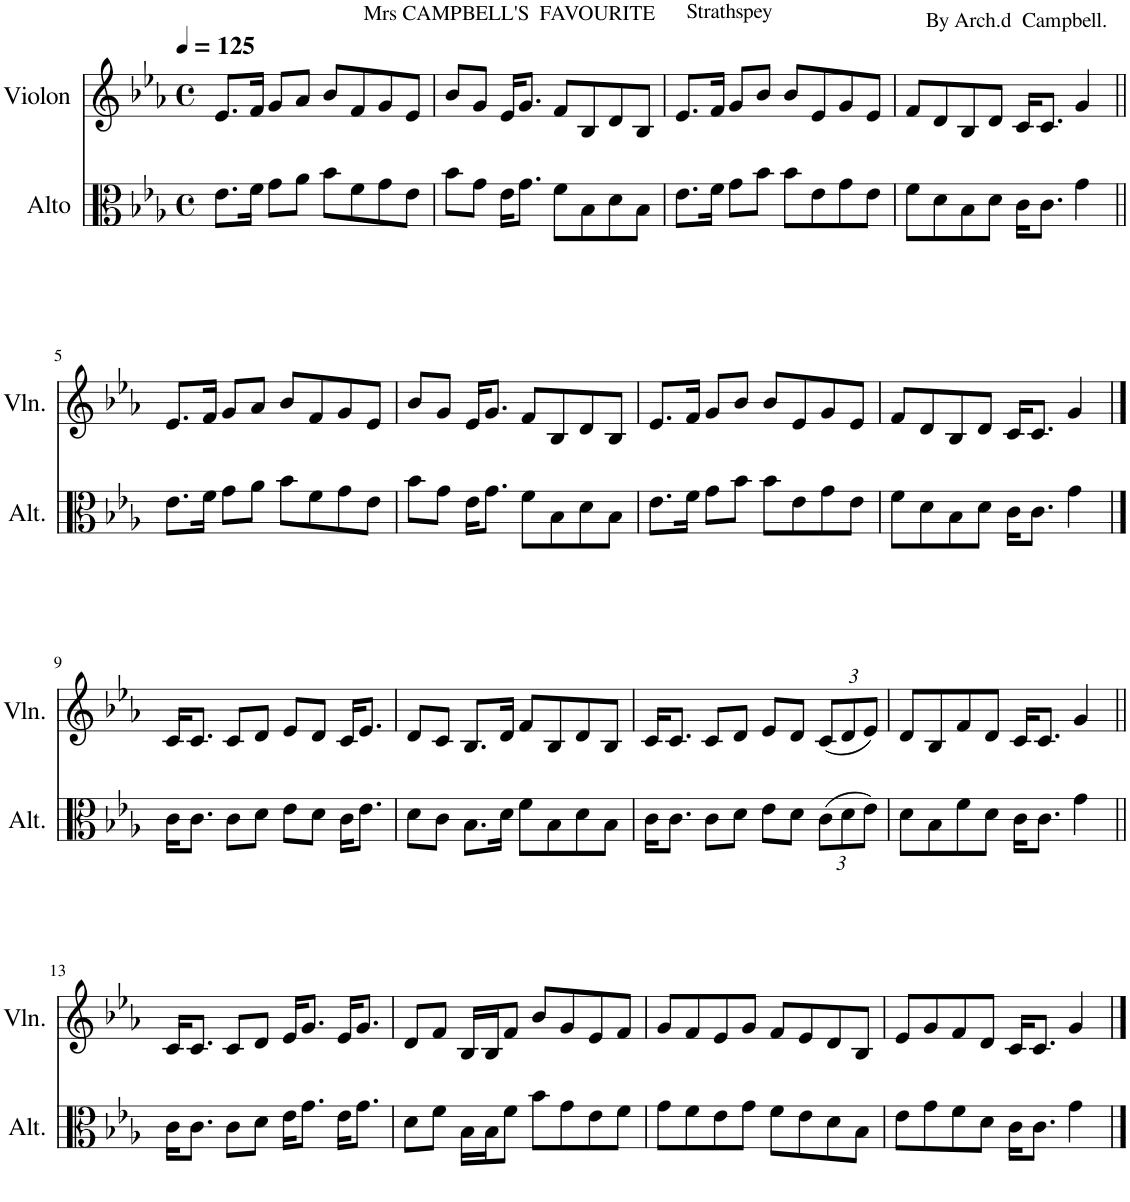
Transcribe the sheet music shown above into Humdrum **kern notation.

**kern	**kern
*part2	*part1
*staff2	*staff1
*I"Alto	*I"Violon
*I'Alt.	*I'Vln.
*clefC3	*clefG2
*k[b-e-a-]	*k[b-e-a-]
*M4/4	*M4/4
*met(c)	*met(c)
*MM125	*MM125
=1	=1
8.e-\L	8.e-/L
16f\Jk	16f/Jk
8g\L	8g/L
8a-\J	8a-/J
8b-\L	8b-/L
8f\	8f/
8g\	8g/
8e-\J	8e-/J
=2	=2
!	!LO:TX:a:t=Mrs CAMPBELL'S  FAVOURITE
8b-\L	8b-/L
8g\J	8g/J
16e-\KL	16e-/KL
8.g\J	8.g/J
8f\L	8f/L
8B-\	8B-/
8d\	8d/
8B-\J	8B-/J
=3	=3
!	!LO:TX:a:t=Strathspey
8.e-\L	8.e-/L
16f\Jk	16f/Jk
8g\L	8g/L
8b-\J	8b-/J
8b-\L	8b-/L
8e-\	8e-/
8g\	8g/
8e-\J	8e-/J
=4	=4
!	!LO:TX:a:t=By Arch.d  Campbell.
8f\L	8f/L
8d\	8d/
8B-\	8B-/
8d\J	8d/J
16c\KL	16c/KL
8.c\J	8.c/J
4g\	4g/
!!LO:LB:g=z
=5||	=5||
8.e-\L	8.e-/L
16f\Jk	16f/Jk
8g\L	8g/L
8a-\J	8a-/J
8b-\L	8b-/L
8f\	8f/
8g\	8g/
8e-\J	8e-/J
=6	=6
8b-\L	8b-/L
8g\J	8g/J
16e-\KL	16e-/KL
8.g\J	8.g/J
8f\L	8f/L
8B-\	8B-/
8d\	8d/
8B-\J	8B-/J
=7	=7
8.e-\L	8.e-/L
16f\Jk	16f/Jk
8g\L	8g/L
8b-\J	8b-/J
8b-\L	8b-/L
8e-\	8e-/
8g\	8g/
8e-\J	8e-/J
=8	=8
8f\L	8f/L
8d\	8d/
8B-\	8B-/
8d\J	8d/J
16c\KL	16c/KL
8.c\J	8.c/J
4g\	4g/
!!LO:LB:g=z
==9	==9
16c\KL	16c/KL
8.c\J	8.c/J
8c\L	8c/L
8d\J	8d/J
8e-\L	8e-/L
8d\J	8d/J
16c\KL	16c/KL
8.e-\J	8.e-/J
=10	=10
8d\L	8d/L
8c\J	8c/J
8.B-\L	8.B-/L
16d\Jk	16d/Jk
8f\L	8f/L
8B-\	8B-/
8d\	8d/
8B-\J	8B-/J
=11	=11
16c\KL	16c/KL
8.c\J	8.c/J
8c\L	8c/L
8d\J	8d/J
8e-\L	8e-/L
8d\J	8d/J
*Xbrackettup	*Xbrackettup
(12c\L	(12c/L
12d\	12d/
12e-\J)	12e-/J)
=12	=12
8d\L	8d/L
8B-\	8B-/
8f\	8f/
8d\J	8d/J
16c\KL	16c/KL
8.c\J	8.c/J
4g\	4g/
!!LO:LB:g=z
=13||	=13||
16c\KL	16c/KL
8.c\J	8.c/J
8c\L	8c/L
8d\J	8d/J
16e-\KL	16e-/KL
8.g\J	8.g/J
16e-\KL	16e-/KL
8.g\J	8.g/J
=14	=14
8d\L	8d/L
8f\J	8f/J
16B-\LL	16B-/LL
16B-\J	16B-/J
8f\J	8f/J
8b-\L	8b-/L
8g\	8g/
8e-\	8e-/
8f\J	8f/J
=15	=15
8g\L	8g/L
8f\	8f/
8e-\	8e-/
8g\J	8g/J
8f\L	8f/L
8e-\	8e-/
8d\	8d/
8B-\J	8B-/J
=16	=16
8e-\L	8e-/L
8g\	8g/
8f\	8f/
8d\J	8d/J
16c\KL	16c/KL
8.c\J	8.c/J
4g\	4g/
==	==
*-	*-
